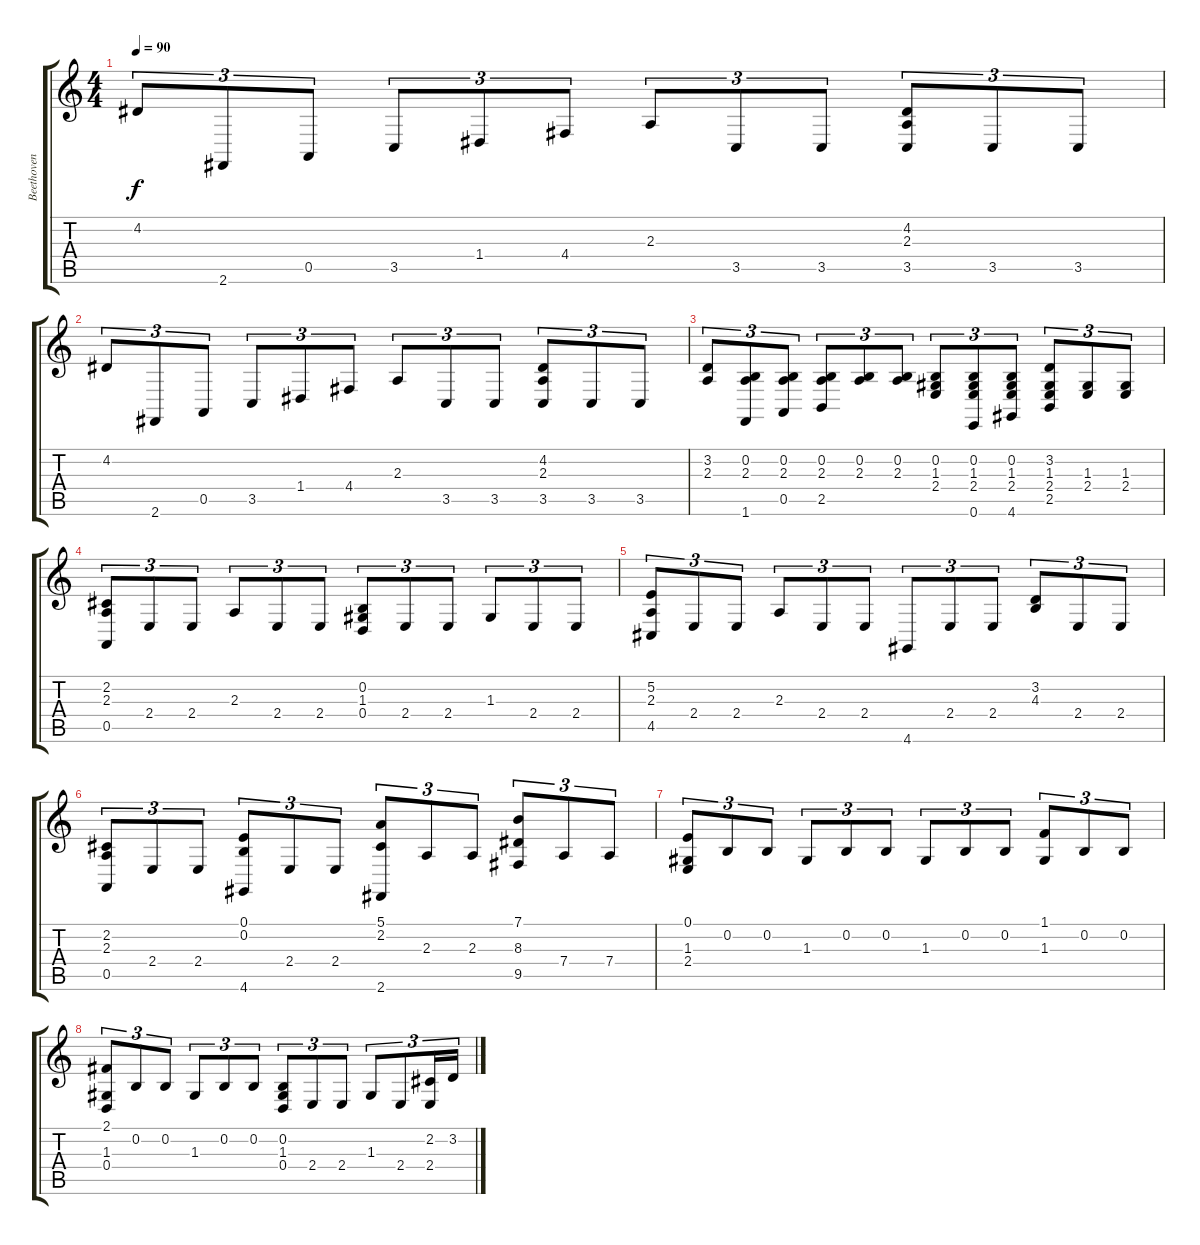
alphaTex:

\track ("Beethoven" "Beethoven") {instrument acousticgrandpiano}
\staff {score tabs}
\tuning (E4 B3 G3 D3 A2 E2) {hide}
\ts (4 4)
\tempo 90
\clef g2
\ks c
4.2.8{tu (3 2) dy f} 2.6.8{tu (3 2)} 0.5.8{tu (3 2)} 3.5.8{tu (3 2)} 1.4.8{tu (3 2)} 4.4.8{tu (3 2)} 2.3.8{tu (3 2)} 3.5.8{tu (3 2)} 3.5.8{tu (3 2)} (4.2 2.3 3.5).8{tu (3 2)} 3.5.8{tu (3 2)} 3.5.8{tu (3 2)} |
4.2.8{tu (3 2)} 2.6.8{tu (3 2)} 0.5.8{tu (3 2)} 3.5.8{tu (3 2)} 1.4.8{tu (3 2)} 4.4.8{tu (3 2)} 2.3.8{tu (3 2)} 3.5.8{tu (3 2)} 3.5.8{tu (3 2)} (4.2 2.3 3.5).8{tu (3 2)} 3.5.8{tu (3 2)} 3.5.8{tu (3 2)} |
(3.2 2.3).8{tu (3 2)} (0.2 2.3 1.6).8{tu (3 2)} (0.2 2.3 0.5).8{tu (3 2)} (0.2 2.3 2.5).8{tu (3 2)} (0.2 2.3).8{tu (3 2)} (0.2 2.3).8{tu (3 2)} (0.2 1.3 2.4).8{tu (3 2)} (0.2 1.3 2.4 0.6).8{tu (3 2)} (0.2 1.3 2.4 4.6).8{tu (3 2)} (3.2 1.3 2.4 2.5).8{tu (3 2)} (1.3 2.4).8{tu (3 2)} (1.3 2.4).8{tu (3 2)} |
(2.2 2.3 0.5).8{tu (3 2)} 2.4.8{tu (3 2)} 2.4.8{tu (3 2)} 2.3.8{tu (3 2)} 2.4.8{tu (3 2)} 2.4.8{tu (3 2)} (0.2 1.3 0.4).8{tu (3 2)} 2.4.8{tu (3 2)} 2.4.8{tu (3 2)} 1.3.8{tu (3 2)} 2.4.8{tu (3 2)} 2.4.8{tu (3 2)} |
(5.2 2.3 4.5).8{tu (3 2)} 2.4.8{tu (3 2)} 2.4.8{tu (3 2)} 2.3.8{tu (3 2)} 2.4.8{tu (3 2)} 2.4.8{tu (3 2)} 4.6.8{tu (3 2)} 2.4.8{tu (3 2)} 2.4.8{tu (3 2)} (3.2 4.3).8{tu (3 2)} 2.4.8{tu (3 2)} 2.4.8{tu (3 2)} |
(2.2 2.3 0.5).8{tu (3 2)} 2.4.8{tu (3 2)} 2.4.8{tu (3 2)} (0.1 0.2 4.6).8{tu (3 2)} 2.4.8{tu (3 2)} 2.4.8{tu (3 2)} (5.1 2.2 2.6).8{tu (3 2)} 2.3.8{tu (3 2)} 2.3.8{tu (3 2)} (7.1 8.3 9.5).8{tu (3 2)} 7.4.8{tu (3 2)} 7.4.8{tu (3 2)} |
(0.1 1.3 2.4).8{tu (3 2)} 0.2.8{tu (3 2)} 0.2.8{tu (3 2)} 1.3.8{tu (3 2)} 0.2.8{tu (3 2)} 0.2.8{tu (3 2)} 1.3.8{tu (3 2)} 0.2.8{tu (3 2)} 0.2.8{tu (3 2)} (1.1 1.3).8{tu (3 2)} 0.2.8{tu (3 2)} 0.2.8{tu (3 2)} |
(2.1 1.3 0.4).8{tu (3 2)} 0.2.8{tu (3 2)} 0.2.8{tu (3 2)} 1.3.8{tu (3 2)} 0.2.8{tu (3 2)} 0.2.8{tu (3 2)} (0.2 1.3 0.4).8{tu (3 2)} 2.4.8{tu (3 2)} 2.4.8{tu (3 2)} 1.3.8{tu (3 2)} 2.4.8{tu (3 2)} (2.2 2.4).16{tu (3 2)} 3.2.16{tu (3 2)}
